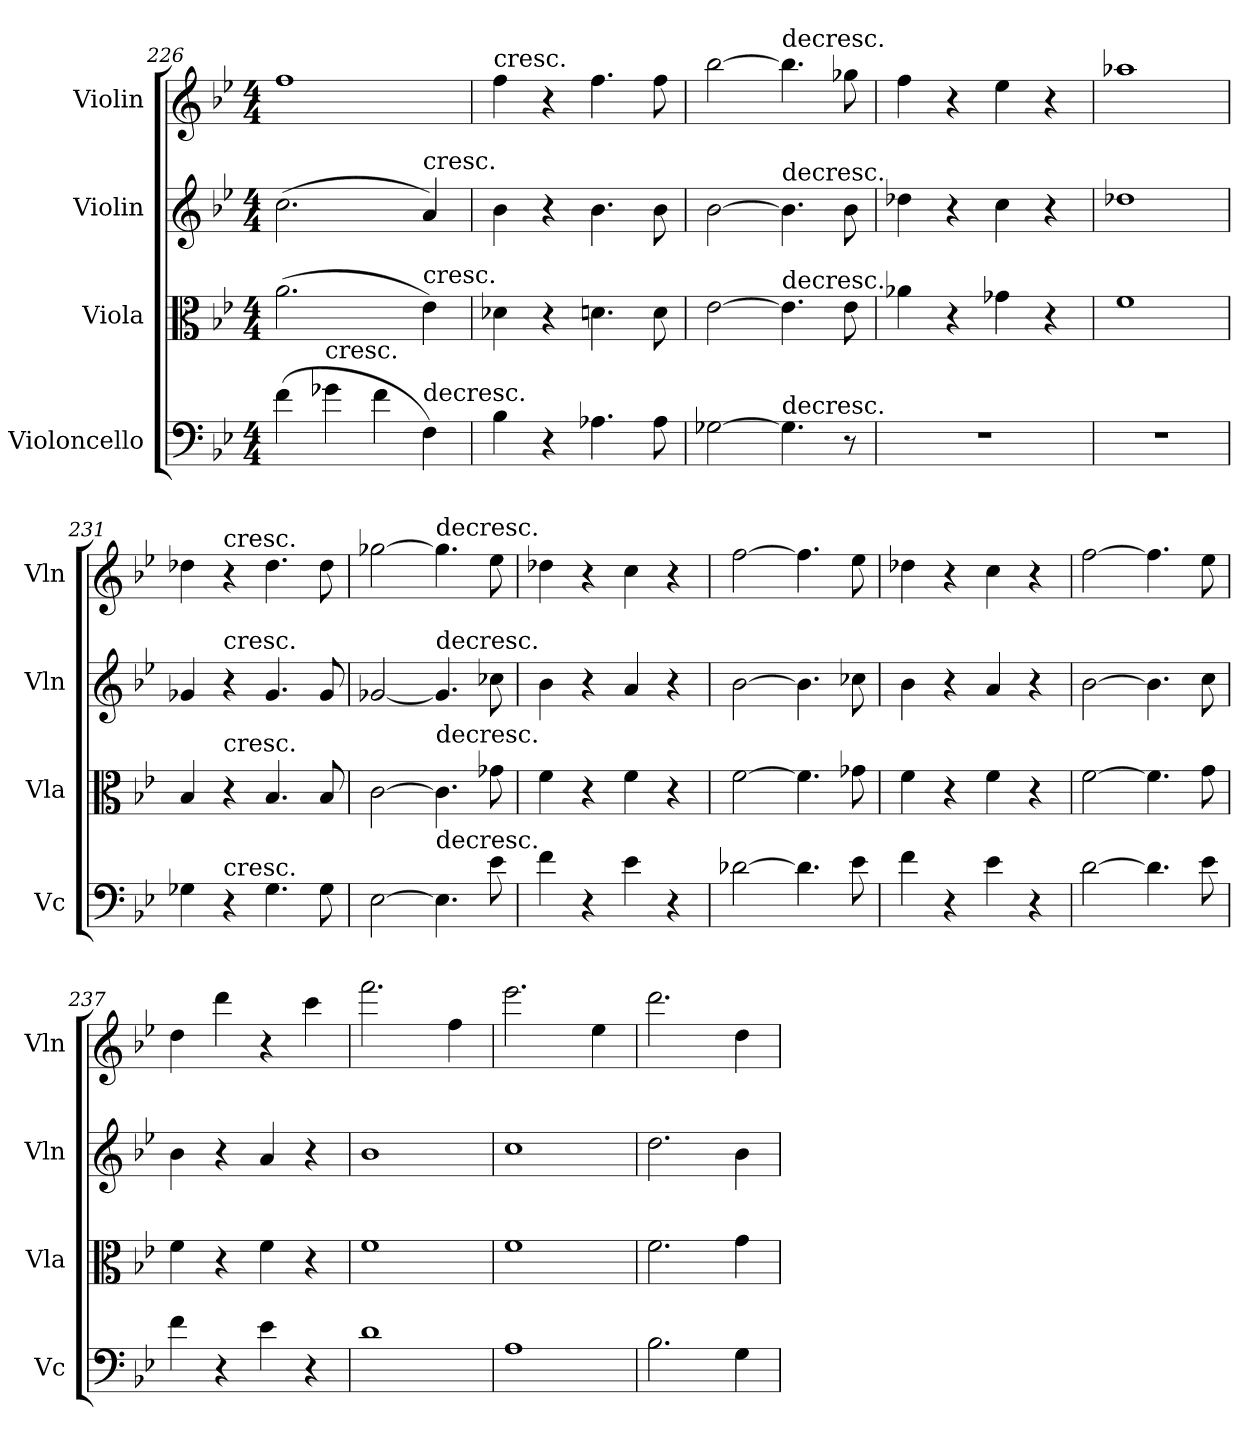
**kern	**kern	**kern	**kern
*part4	*part3	*part2	*part1
*staff4	*staff3	*staff2	*staff1
*I"Violoncello	*I"Viola	*I"Violin	*I"Violin
*I'Vc	*I'Vla	*I'Vln	*I'Vln
*clefF4	*clefC3	*clefG2	*clefG2
*k[b-e-]	*k[b-e-]	*k[b-e-]	*k[b-e-]
*B-:	*B-:	*B-:	*B-:
*M4/4	*M4/4	*M4/4	*M4/4
=226	=226	=226	=226
(4f\	(2.a\	(2.cc\	1ff
!LO:TX:t=cresc.	!	!	!
4g-X\	.	.	.
4f\	.	.	.
!	!	!LO:TX:t=cresc.	!
!	!LO:TX:t=cresc.	!	!
!LO:TX:t=decresc.	!	!	!
4F\)	4e-\)	4a/)	.
=227	=227	=227	=227
!	!	!	!LO:TX:t=cresc.
4B-\	4d-X\	4b-\	4ff\
4r	4r	4r	4r
4.A-X\	4.dn\	4.b-\	4.ff\
8A-\	8d\	8b-\	8ff\
=228	=228	=228	=228
[2G-X\	[2e-\	[2b-\	[2bb-\
!	!	!	!LO:TX:t=decresc.
!	!	!LO:TX:t=decresc.	!
!	!LO:TX:t=decresc.	!	!
!LO:TX:t=decresc.	!	!	!
4.G-\]	4.e-\]	4.b-\]	4.bb-\]
8r	8e-\	8b-\	8gg-X\
=229	=229	=229	=229
1r	4a-X\	4dd-X\	4ff\
.	4r	4r	4r
.	4g-X\	4cc\	4ee-\
.	4r	4r	4r
=230	=230	=230	=230
1r	1f	1dd-X	1aa-X
=231	=231	=231	=231
4G-X\	4B-/	4g-X/	4dd-X\
!	!	!	!LO:TX:t=cresc.
!	!	!LO:TX:t=cresc.	!
!	!LO:TX:t=cresc.	!	!
!LO:TX:t=cresc.	!	!	!
4r	4r	4r	4r
4.G-\	4.B-/	4.g-/	4.dd-\
8G-\	8B-/	8g-/	8dd-\
=232	=232	=232	=232
[2E-\	[2c\	[2g-X/	[2gg-X\
!	!	!	!LO:TX:t=decresc.
!	!	!LO:TX:t=decresc.	!
!	!LO:TX:t=decresc.	!	!
!LO:TX:t=decresc.	!	!	!
4.E-\]	4.c\]	4.g-/]	4.gg-\]
8e-\	8g-X\	8cc-X\	8ee-\
=233	=233	=233	=233
4f\	4f\	4b-\	4dd-X\
4r	4r	4r	4r
4e-\	4f\	4a/	4cc\
4r	4r	4r	4r
=234	=234	=234	=234
[2d-X\	[2f\	[2b-\	[2ff\
4.d-\]	4.f\]	4.b-\]	4.ff\]
8e-\	8g-X\	8cc-X\	8ee-\
=235	=235	=235	=235
4f\	4f\	4b-\	4dd-X\
4r	4r	4r	4r
4e-\	4f\	4a/	4cc\
4r	4r	4r	4r
=236	=236	=236	=236
[2d\	[2f\	[2b-\	[2ff\
4.d\]	4.f\]	4.b-\]	4.ff\]
8e-\	8g\	8cc\	8ee-\
=237	=237	=237	=237
4f\	4f\	4b-\	4dd\
4r	4r	4r	4ddd\
4e-\	4f\	4a/	4r
4r	4r	4r	4ccc\
=238	=238	=238	=238
1d	1f	1b-	2.fff\
.	.	.	4ff\
=239	=239	=239	=239
1A	1f	1cc	2.eee-\
.	.	.	4ee-\
=240	=240	=240	=240
2.B-\	2.f\	2.dd\	2.ddd\
4G\	4g\	4b-\	4dd\
=	=	=	=
*-	*-	*-	*-
